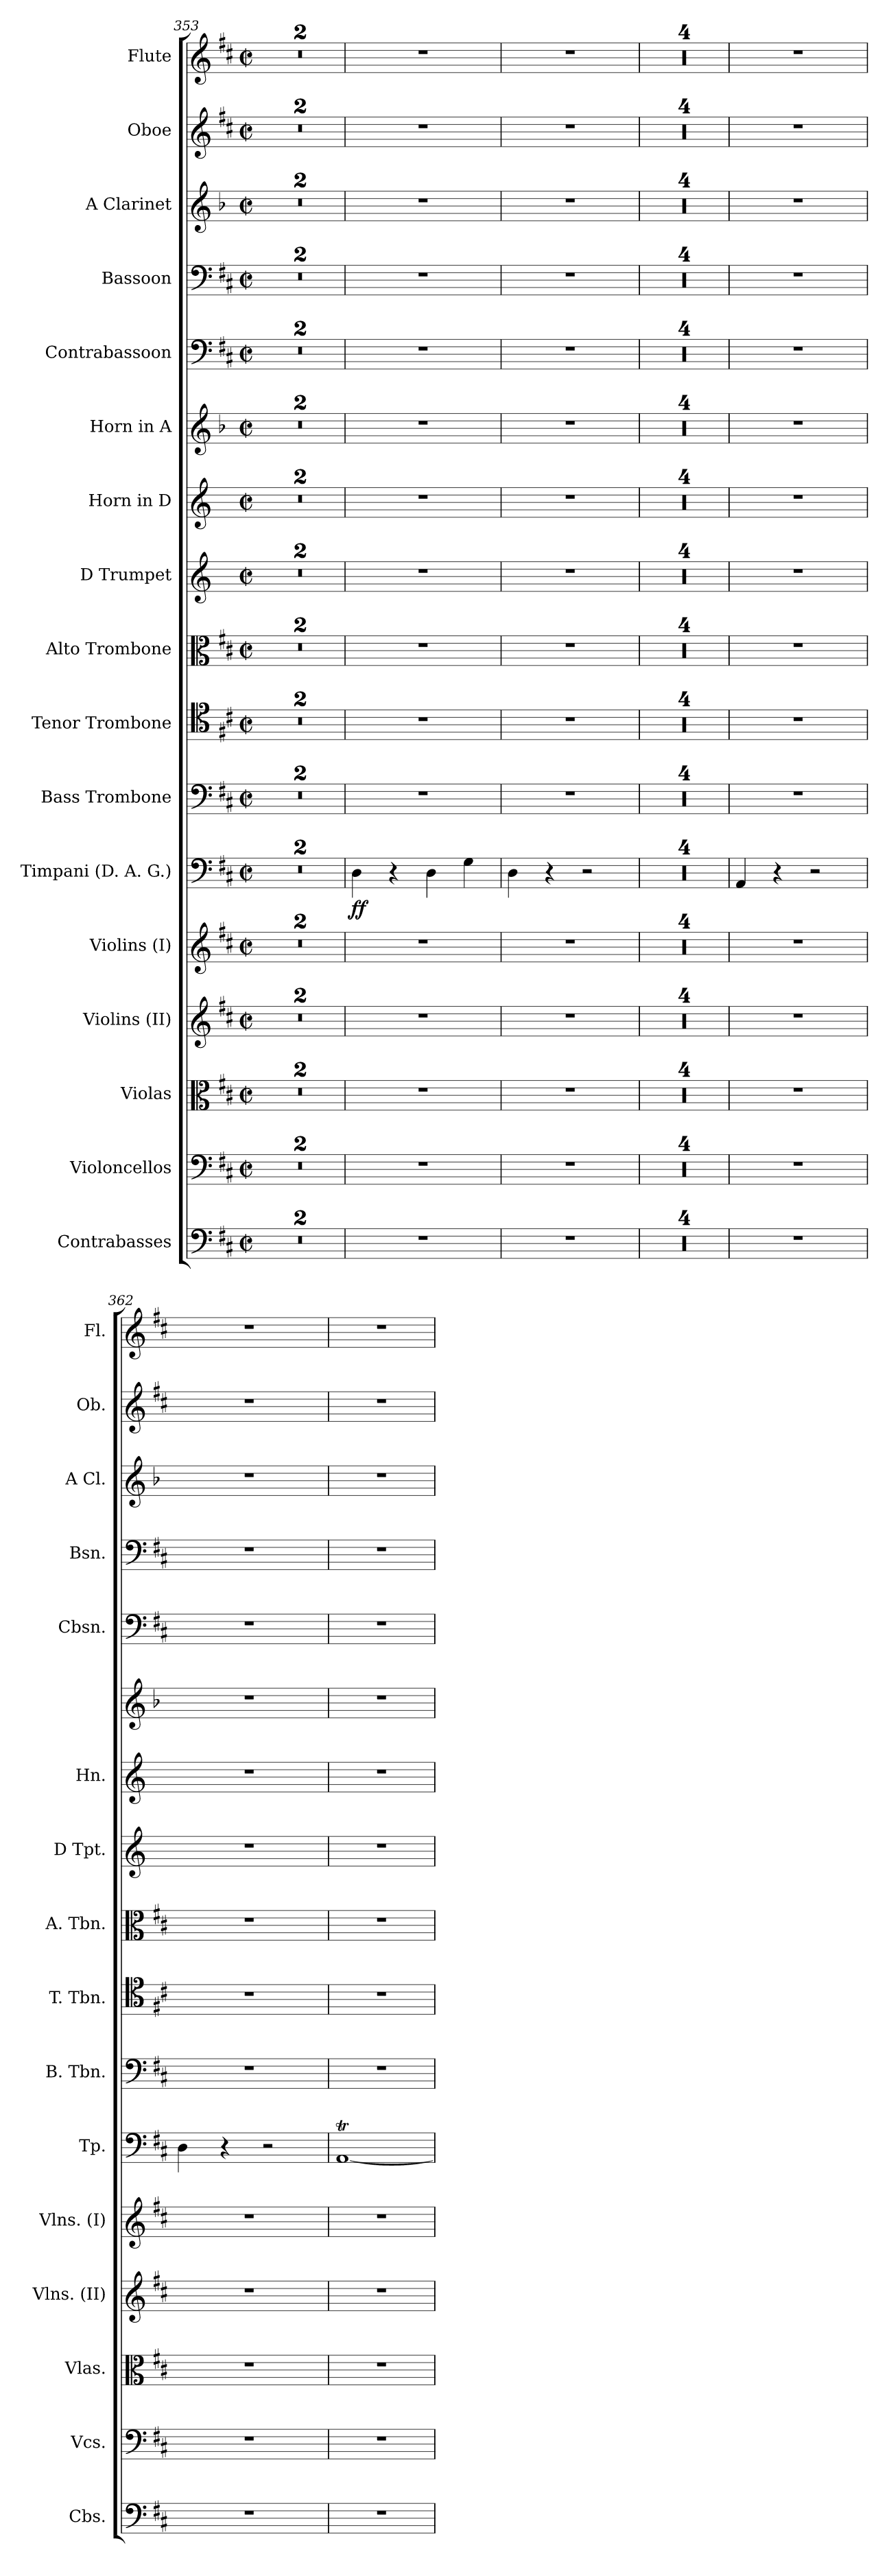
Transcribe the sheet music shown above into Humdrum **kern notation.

**kern	**kern	**kern	**kern	**kern	**kern	**dynam	**kern	**kern	**kern	**kern	**kern	**kern	**kern	**kern	**kern	**kern	**kern
*part17	*part16	*part15	*part14	*part13	*part12	*part12	*part11	*part10	*part9	*part8	*part7	*part6	*part5	*part4	*part3	*part2	*part1
*staff17	*staff16	*staff15	*staff14	*staff13	*staff12	*staff12	*staff11	*staff10	*staff9	*staff8	*staff7	*staff6	*staff5	*staff4	*staff3	*staff2	*staff1
*I"Contrabasses	*I"Violoncellos	*I"Violas	*I"Violins (II)	*I"Violins (I)	*I"Timpani (D. A. G.)	*	*I"Bass Trombone	*I"Tenor Trombone	*I"Alto Trombone	*I"D Trumpet	*I"Horn in D	*I"Horn in A	*I"Contrabassoon	*I"Bassoon	*I"A Clarinet	*I"Oboe	*I"Flute
*I'Cbs.	*I'Vcs.	*I'Vlas.	*I'Vlns. (II)	*I'Vlns. (I)	*I'Tp.	*	*I'B. Tbn.	*I'T. Tbn.	*I'A. Tbn.	*I'D Tpt.	*I'Hn.	*	*I'Cbsn.	*I'Bsn.	*I'A Cl.	*I'Ob.	*I'Fl.
*clefF4	*clefF4	*clefC3	*clefG2	*clefG2	*clefF4	*	*clefF4	*clefC4	*clefC3	*clefG2	*clefG2	*clefG2	*clefF4	*clefF4	*clefG2	*clefG2	*clefG2
*ITrd7c12	*	*	*	*	*	*	*	*	*	*ITrd-1c-2	*ITrd6c10	*ITrd2c3	*ITrd7c12	*	*ITrd2c3	*	*
*k[f#c#]	*k[f#c#]	*k[f#c#]	*k[f#c#]	*k[f#c#]	*k[f#c#]	*	*k[f#c#]	*k[f#c#]	*k[f#c#]	*k[f#c#]	*k[f#c#]	*k[f#c#]	*k[f#c#]	*k[f#c#]	*k[f#c#]	*k[f#c#]	*k[f#c#]
*M2/2	*M2/2	*M2/2	*M2/2	*M2/2	*M2/2	*	*M2/2	*M2/2	*M2/2	*M2/2	*M2/2	*M2/2	*M2/2	*M2/2	*M2/2	*M2/2	*M2/2
*met(c|)	*met(c|)	*met(c|)	*met(c|)	*met(c|)	*met(c|)	*	*met(c|)	*met(c|)	*met(c|)	*met(c|)	*met(c|)	*met(c|)	*met(c|)	*met(c|)	*met(c|)	*met(c|)	*met(c|)
=353	=353	=353	=353	=353	=353	=353	=353	=353	=353	=353	=353	=353	=353	=353	=353	=353	=353
1r	1r	1r	1r	1r	1r	.	1r	1r	1r	1r	1r	1r	1r	1r	1r	1r	1r
=354	=354	=354	=354	=354	=354	=354	=354	=354	=354	=354	=354	=354	=354	=354	=354	=354	=354
1r	1r	1r	1r	1r	1r	.	1r	1r	1r	1r	1r	1r	1r	1r	1r	1r	1r
=355	=355	=355	=355	=355	=355	=355	=355	=355	=355	=355	=355	=355	=355	=355	=355	=355	=355
!	!	!	!	!	!	!LO:DY:b	!	!	!	!	!	!	!	!	!	!	!
1r	1r	1r	1r	1r	4D\	ff	1r	1r	1r	1r	1r	1r	1r	1r	1r	1r	1r
.	.	.	.	.	4r	.	.	.	.	.	.	.	.	.	.	.	.
.	.	.	.	.	4D\	.	.	.	.	.	.	.	.	.	.	.	.
.	.	.	.	.	4G\	.	.	.	.	.	.	.	.	.	.	.	.
=356	=356	=356	=356	=356	=356	=356	=356	=356	=356	=356	=356	=356	=356	=356	=356	=356	=356
1r	1r	1r	1r	1r	4D\	.	1r	1r	1r	1r	1r	1r	1r	1r	1r	1r	1r
.	.	.	.	.	4r	.	.	.	.	.	.	.	.	.	.	.	.
.	.	.	.	.	2r	.	.	.	.	.	.	.	.	.	.	.	.
=357	=357	=357	=357	=357	=357	=357	=357	=357	=357	=357	=357	=357	=357	=357	=357	=357	=357
1r	1r	1r	1r	1r	1r	.	1r	1r	1r	1r	1r	1r	1r	1r	1r	1r	1r
!!LO:PB:g=z
=358	=358	=358	=358	=358	=358	=358	=358	=358	=358	=358	=358	=358	=358	=358	=358	=358	=358
1r	1r	1r	1r	1r	1r	.	1r	1r	1r	1r	1r	1r	1r	1r	1r	1r	1r
=359	=359	=359	=359	=359	=359	=359	=359	=359	=359	=359	=359	=359	=359	=359	=359	=359	=359
1r	1r	1r	1r	1r	1r	.	1r	1r	1r	1r	1r	1r	1r	1r	1r	1r	1r
=360	=360	=360	=360	=360	=360	=360	=360	=360	=360	=360	=360	=360	=360	=360	=360	=360	=360
1r	1r	1r	1r	1r	1r	.	1r	1r	1r	1r	1r	1r	1r	1r	1r	1r	1r
=361	=361	=361	=361	=361	=361	=361	=361	=361	=361	=361	=361	=361	=361	=361	=361	=361	=361
1r	1r	1r	1r	1r	4AA/	.	1r	1r	1r	1r	1r	1r	1r	1r	1r	1r	1r
.	.	.	.	.	4r	.	.	.	.	.	.	.	.	.	.	.	.
.	.	.	.	.	2r	.	.	.	.	.	.	.	.	.	.	.	.
=362	=362	=362	=362	=362	=362	=362	=362	=362	=362	=362	=362	=362	=362	=362	=362	=362	=362
1r	1r	1r	1r	1r	4D\	.	1r	1r	1r	1r	1r	1r	1r	1r	1r	1r	1r
.	.	.	.	.	4r	.	.	.	.	.	.	.	.	.	.	.	.
.	.	.	.	.	2r	.	.	.	.	.	.	.	.	.	.	.	.
!!LO:PB:g=z
=363	=363	=363	=363	=363	=363	=363	=363	=363	=363	=363	=363	=363	=363	=363	=363	=363	=363
1r	1r	1r	1r	1r	[1AAT	.	1r	1r	1r	1r	1r	1r	1r	1r	1r	1r	1r
=	=	=	=	=	=	=	=	=	=	=	=	=	=	=	=	=	=
*-	*-	*-	*-	*-	*-	*-	*-	*-	*-	*-	*-	*-	*-	*-	*-	*-	*-
